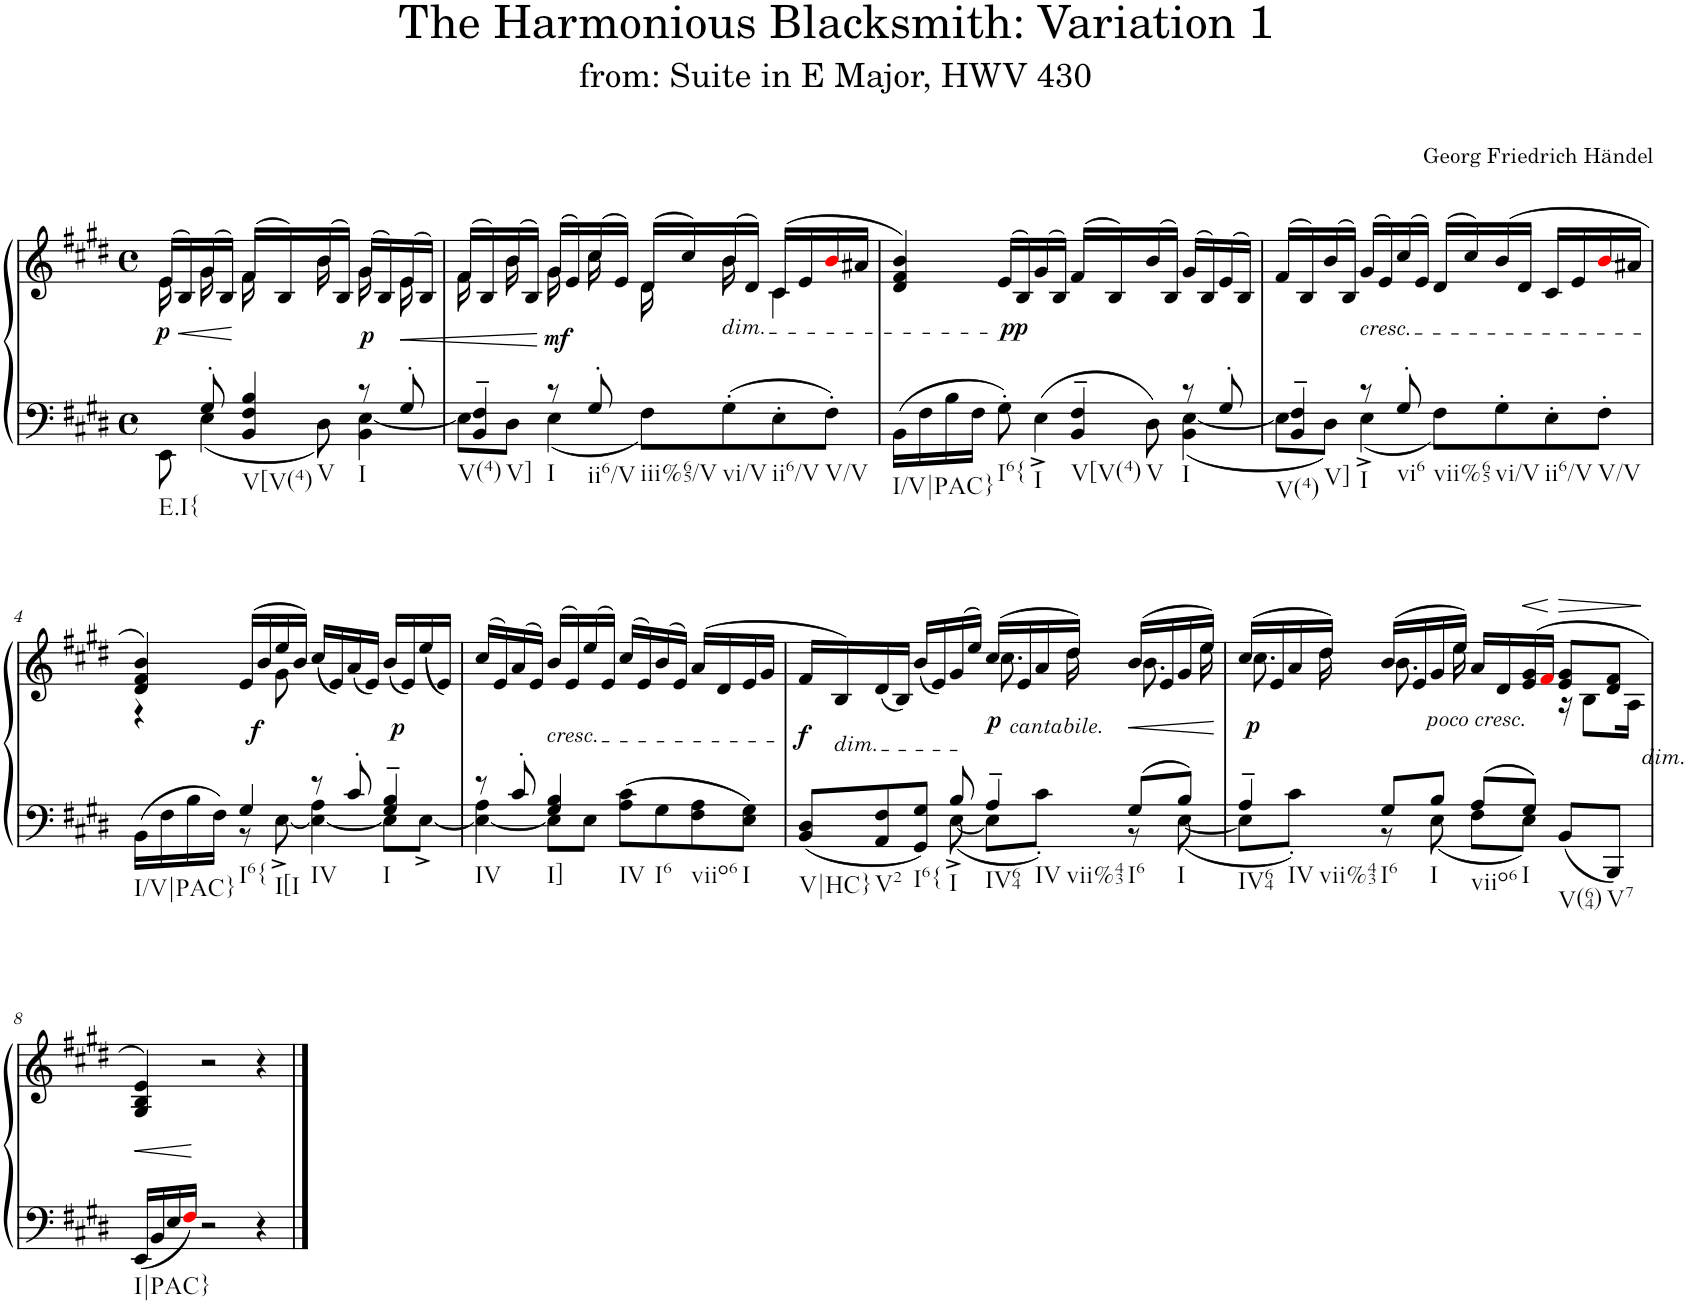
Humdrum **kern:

**kern	**kern	**dynam
*part1	*part1	*part1
*staff2	*staff1	*staff1/2
*I"Piano	*	*
*I'Pno.	*	*
*clefF4	*clefG2	*
*k[f#c#g#d#]	*k[f#c#g#d#]	*
*M4/4	*M4/4	*
*met(c)	*met(c)	*
=	=	=
*^	*^	*
!LO:TX:b:t=E.I{	!	!	!	!
!	!	!	!	!LO:DY:b
8ryy	8EE\	(>16e/LL	16e\	p
!	!	!	!	!LO:HP:b
.	.	16B/)	16ryy	<
8G#'/	4E\	(16g#/	16g#\	.
.	.	16B/JJ)	16ryy	.
!LO:TX:b:t=V[V(4)	!	!	!	!
!LO:TX:b:t=V	!	!	!	!
4BB/ 4F#/ 4B/	.	(16f#/LL	16f#\	[
.	.	16B/)	16ryy	.
.	8D#\	(16b/	16b\	.
.	.	16B/JJ)	16ryy	.
!LO:TX:b:t=I	!	!	!	!
!	!	!	!	!LO:DY:b
8r	4BB\ [4E\	(16g#/LL	16g#\	p
.	.	16B/)	16ryy	.
!	!	!	!	!LO:HP:b
8G#'/	.	(16e/	16e\	<
.	.	16B/JJ)	16ryy	.
=1	=1	=1	=1	=1
!LO:TX:b:t=V(4)	!	!	!	!
!LO:TX:b:t=V]	!	!	!	!
4BB/~ 4F#/~	8E\L]	(16f#/LL	16f#\	.
.	.	16B/)	16ryy	.
.	8D#\J	(16b/	16b\	.
.	.	16B/JJ)	16ryy	.
!LO:TX:b:t=I	!	!	!	!
!	!	!	!	!LO:DY:n=1:b
8r	(>4E\	(16g#/LL	16g#\	[ mf
.	.	16e/)	16ryy	.
!LO:TX:b:t=ii6/V	!	!	!	!
8G#'/	.	(16cc#/	16cc#\	.
.	.	16e/JJ)	16ryy	.
!LO:TX:b:t=iii%65/V	!	!	!	!
8F#\L	2ryy	(16d#/LL	16d#\	.
.	.	16cc#/)	16ryy	.
!	!	!LO:TX:b:i:t=dim.	!	!
!LO:TX:b:t=vi/V	!	!	!	!
8G#'>\	.	(16b/	16b\	.
.	.	16d#/JJ)	16ryy	.
!LO:TX:b:t=ii6/V	!	!	!	!
8E'>\	.	(16c#/LL	4c#\	.
.	.	16e/	.	.
!LO:TX:b:t=V/V	!	!	!	!
8F#'>\J	.	16bi/	.	.
.	.	16a#X/JJ	.	.
*	*	*v	*v	*
=2	=2	=2	=2
!LO:TX:b:t=I/V|PAC}	!	!	!
16BB\LL	2ryy	4d#/ 4f#/ 4b/)	.
16F#\	.	.	.
16B\	.	.	.
16F#\JJ	.	.	.
!LO:TX:b:t=I6{	!	!	!
!	!	!	!LO:DY:b
8G#'>\	.	(>16e/LL	pp
.	.	16B/)	.
!LO:TX:b:t=I	!	!	!
!LO:TX:b:t=V[V(4)	!	!	!
4E^\	.	(>16g#/	.
.	.	16B/JJ)	.
.	4BB/~ 4F#/~	(>16f#/LL	.
.	.	16B/)	.
!LO:TX:b:t=V	!	!	!
8D#\	.	(>16b/	.
.	.	16B/JJ)	.
!LO:TX:b:t=I	!	!	!
8r	4BB\ [4E\	(>16g#/LL	.
.	.	16B/)	.
8G#'/	.	(>16e/	.
.	.	16B/JJ)	.
=3	=3	=3	=3
!LO:TX:b:t=V(4)	!	!	!
!LO:TX:b:t=V]	!	!	!
4BB/~ 4F#/~	8E\L]	16f#/LL	.
.	.	16B/)	.
.	8D#\J	(>16b/	.
.	.	16B/JJ)	.
!	!	!LO:TX:b:i:t=cresc.	!
!LO:TX:b:t=I	!	!	!
8r	4E^\	(>16g#/LL	.
.	.	16e/)	.
!LO:TX:b:t=vi6	!	!	!
8G#'/	.	(>16cc#/	.
.	.	16e/JJ)	.
!LO:TX:b:t=vii%65	!	!	!
8F#\L	2ryy	(>16d#/LL	.
.	.	16cc#/)	.
!LO:TX:b:t=vi/V	!	!	!
8G#'>\	.	(>16b/	.
.	.	16d#/JJ	.
!LO:TX:b:t=ii6/V	!	!	!
8E'>\	.	16c#/LL	.
.	.	16e/	.
!LO:TX:b:t=V/V	!	!	!
8F#'>\J	.	16bi/	.
.	.	16a#X/JJ	.
!!LO:LB:g=z
=4	=4	=4	=4
*	*	*^	*
!LO:TX:b:t=I/V|PAC}	!	!	!	!
16BB\LL	4ryy	4d#/ 4f#/ 4b/)	4r	.
16F#\	.	.	.	.
16B\	.	.	.	.
16F#\JJ	.	.	.	.
!LO:TX:b:t=I6{	!	!	!	!
!LO:TX:b:t=I[I	!	!	!	!
!	!	!	!	!LO:DY:b
4G#/	8r	(16e/LL	8ryy	f
.	.	16b/	.	.
.	[8E^\	16ee/	8g#\	.
.	.	16b/JJ)	.	.
!LO:TX:b:t=IV	!	!	!	!
8r	4E\_ 4A\	(16cc#/LL	2ryy	.
.	.	16e/)	.	.
8c#'/	.	(16a/	.	.
.	.	16e/JJ)	.	.
!LO:TX:b:t=I	!	!	!	!
!	!	!	!	!LO:DY:b
4G#/~ 4B/~	8E\L]	(16b/LL	.	p
.	.	16e/)	.	.
.	[8E^\J	(16ee/	.	.
.	.	16e/JJ)	.	.
*	*	*v	*v	*
=5	=5	=5	=5
!LO:TX:b:t=IV	!	!	!
8r	4E\_ 4A\	(>16cc#/LL	.
.	.	16e/)	.
8c#'/	.	(>16a/	.
.	.	16e/JJ)	.
!	!	!LO:TX:b:i:t=cresc.	!
!LO:TX:b:t=I]	!	!	!
4G#/ 4B/	8E\L]	(>16b/LL	.
.	.	16e/)	.
.	8E\J	(>16ee/	.
.	.	16e/JJ)	.
!LO:TX:b:t=IV	!	!	!
8A\ 8c#\L	2ryy	(>16cc#/LL	.
.	.	16e/)	.
!LO:TX:b:t=I6	!	!	!
8G#\	.	(>16b/	.
.	.	16e/JJ)	.
!LO:TX:b:t=viio6	!	!	!
8F#\ 8A\	.	(>16a/LL	.
.	.	16d#/	.
!LO:TX:b:t=I	!	!	!
8E\ 8G#\J	.	16e/	.
.	.	16g#/JJ	.
=6	=6	=6	=6
*	*	*^	*
!LO:TX:b:t=V|HC}	!	!	!	!
!	!	!	!	!LO:DY:b
8BB/ 8D#/L	4.ryy	16f#/LL	2ryy	f
!	!	!LO:TX:b:i:t=dim.	!	!
.	.	16B/)	.	.
!LO:TX:b:t=V2	!	!	!	!
8AA/ 8F#/	.	(16d#/	.	.
.	.	16B/JJ)	.	.
!LO:TX:b:t=I6{	!	!	!	!
8GG#/ 8G#/J	.	(16b/LL	.	.
.	.	16e/)	.	.
!LO:TX:b:t=I	!	!	!	!
8B/	[8E^\	(>16g#/	.	.
.	.	16ee/JJ)	.	.
!	!	!LO:TX:b:i:t=cantabile.	!	!
!LO:TX:b:t=IV64	!	!	!	!
!LO:TX:b:t=IV	!	!	!	!
!LO:TX:b:t=vii%43	!	!	!	!
!	!	!	!	!LO:DY:b
4A~/	8E\L]	(16cc#/LL	8.cc#\	p
.	.	16e/	.	.
.	8c#'\J	16a/	.	.
.	.	16dd#/JJ)	16dd#\	.
!LO:TX:b:t=I6	!	!	!	!
!	!	!	!	!LO:HP:b
8G#/L	8r	(16b/LL	8.b\	<
.	.	16e/	.	.
!LO:TX:b:t=I	!	!	!	!
8B/J	[8E\	16g#/	.	.
.	.	16ee/JJ)	16ee\	.
*v	*v	*	*	*
*	*v	*v	*
.	.	[
=7	=7	=7
*^	*^	*
!LO:TX:b:t=IV64	!	!	!	!
!LO:TX:b:t=IV	!	!	!	!
!LO:TX:b:t=vii%43	!	!	!	!
!	!	!	!	!LO:DY:b
4A~/	8E\L]	(16cc#/LL	8.cc#\	p
.	.	16e/	.	.
.	8c#'\J	16a/	.	.
.	.	16dd#/JJ)	16dd#\	.
!LO:TX:b:t=I6	!	!	!	!
8G#/L	8r	(16b/LL	8.b\	.
.	.	16e/	.	.
!	!	!LO:TX:b:i:t=poco cresc.	!	!
!LO:TX:b:t=I	!	!	!	!
8B/J	8E\	16g#/	.	.
.	.	16ee/JJ)	16ee\	.
!LO:TX:b:t=viio6	!	!	!	!
8A/L	8F#\L	16a/LL	4ryy	.
.	.	16d#/	.	.
!LO:TX:b:t=I	!	!	!	!
!	!	!	!	!LO:HP:b
8G#/J	8E\J	(16e/ 16g#/	.	<
.	.	16f#i/JJ	.	.
!LO:TX:b:t=V(64)	!	!	!	!
!	!	!	!	!LO:HP:n=1:b
8BB/L	4ryy	8e/ 8g#/L	16r	[ >
!	!	!	!LO:TX:b:i:t=dim.	!
.	.	.	8B\L	.
!LO:TX:b:t=V7	!	!	!	!
8BBB/J	.	8d#/ 8f#/J	.	.
.	.	.	16A\Jk	.
*v	*v	*	*	*
*	*v	*v	*
.	.	]
!!LO:LB:g=z
=8	=8	=8
!LO:TX:b:t=I|PAC}	!	!
16EE/LL	4G#/ 4B/ 4e/)	.
16BB/	.	.
16E/	.	.
16F#i/JJ	.	.
2r	2r	.
4r	4r	.
==	==	==
*-	*-	*-
